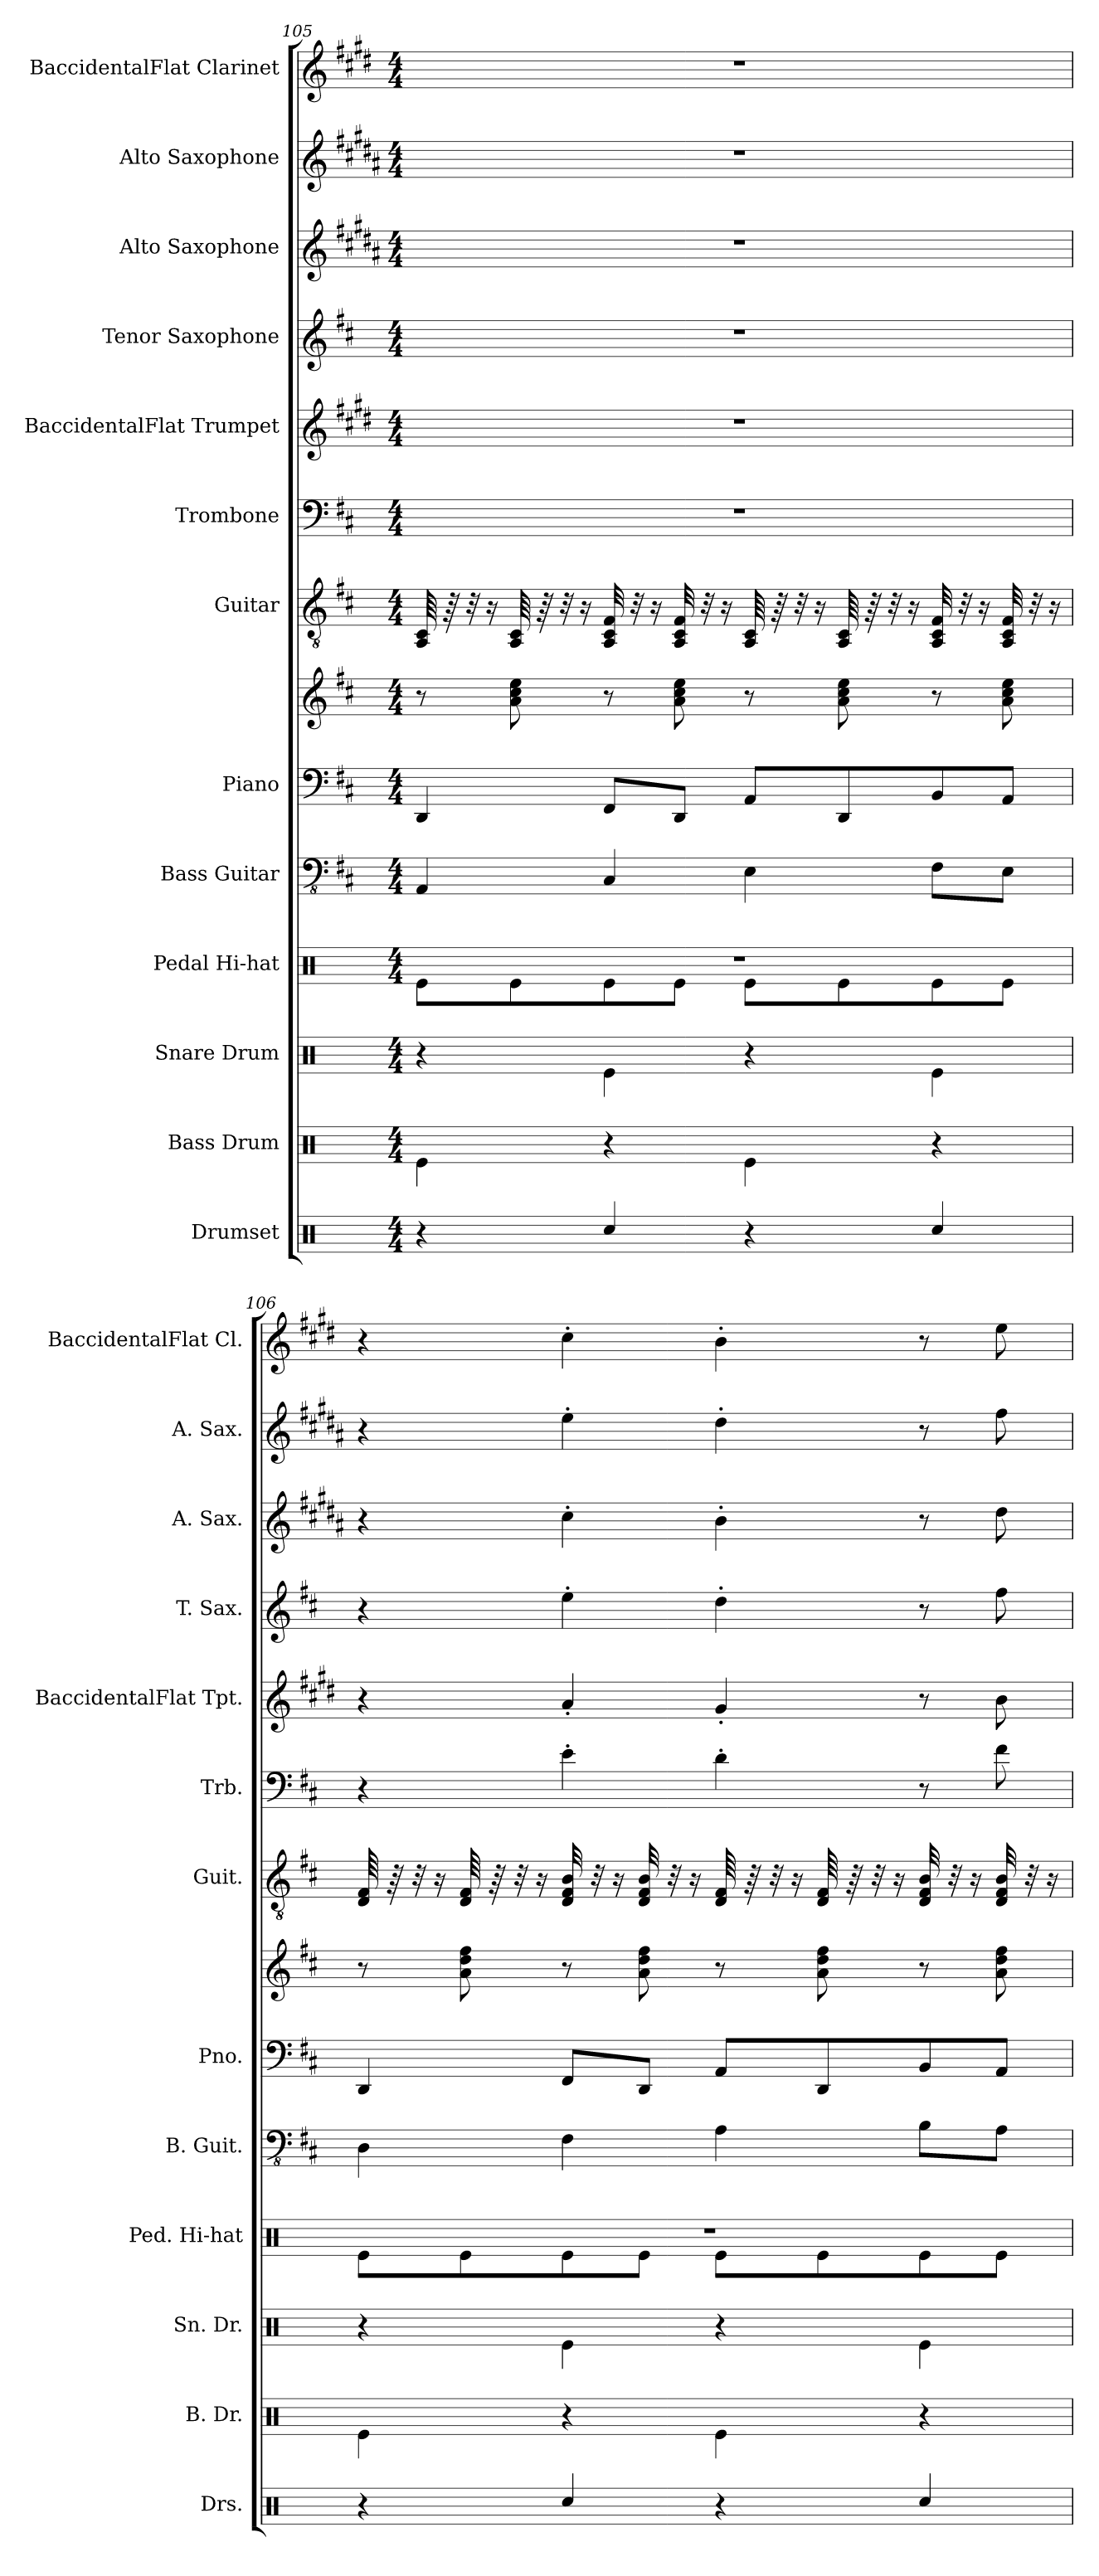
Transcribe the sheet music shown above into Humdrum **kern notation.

**kern	**kern	**kern	**kern	**kern	**kern	**kern	**kern	**kern	**kern	**kern	**kern	**kern	**kern
*part13	*part12	*part11	*part10	*part9	*part8	*part8	*part7	*part6	*part5	*part4	*part3	*part2	*part1
*staff14	*staff13	*staff12	*staff11	*staff10	*staff9	*staff8	*staff7	*staff6	*staff5	*staff4	*staff3	*staff2	*staff1
*I"Drumset	*I"Bass Drum	*I"Snare Drum	*I"Pedal Hi-hat	*I"Bass Guitar	*I"Piano	*	*I"Guitar	*I"Trombone	*I"BaccidentalFlat Trumpet	*I"Tenor Saxophone	*I"Alto Saxophone	*I"Alto Saxophone	*I"BaccidentalFlat Clarinet
*I'Drs.	*I'B. Dr.	*I'Sn. Dr.	*I'Ped. Hi-hat	*I'B. Guit.	*I'Pno.	*	*I'Guit.	*I'Trb.	*I'BaccidentalFlat Tpt.	*I'T. Sax.	*I'A. Sax.	*I'A. Sax.	*I'BaccidentalFlat Cl.
!!LO:PB:g=z
*clefX	*clefX	*clefX	*clefX	*clefFv4	*clefF4	*clefG2	*clefGv2	*clefF4	*clefG2	*clefG2	*clefG2	*clefG2	*clefG2
*	*	*	*	*	*	*	*	*	*ITrd1c2	*ITrd8c14	*ITrd5c9	*ITrd5c9	*ITrd1c2
*k[]	*k[]	*k[]	*k[]	*k[f#c#]	*k[f#c#]	*k[f#c#]	*k[f#c#]	*k[f#c#]	*k[f#c#]	*k[f#c#]	*k[f#c#]	*k[f#c#]	*k[f#c#]
*M4/4	*M4/4	*M4/4	*M4/4	*M4/4	*M4/4	*M4/4	*M4/4	*M4/4	*M4/4	*M4/4	*M4/4	*M4/4	*M4/4
=105	=105	=105	=105	=105	=105	=105	=105	=105	=105	=105	=105	=105	=105
*	*	*	*^	*	*	*	*	*	*	*	*	*	*
4r	4Re\	4r	1r	8Re\L	4AAA/	4DD/	8r	64AA/ 64C#/	1r	1r	1r	1r	1r	1r
.	.	.	.	.	.	.	.	64r	.	.	.	.	.	.
.	.	.	.	.	.	.	.	32r	.	.	.	.	.	.
.	.	.	.	.	.	.	.	16r	.	.	.	.	.	.
.	.	.	.	8Re\	.	.	8a\ 8cc#\ 8ee\	64AA/ 64C#/	.	.	.	.	.	.
.	.	.	.	.	.	.	.	64r	.	.	.	.	.	.
.	.	.	.	.	.	.	.	32r	.	.	.	.	.	.
.	.	.	.	.	.	.	.	16r	.	.	.	.	.	.
4Rcc/	4r	4Re\	.	8Re\	4CC#/	8FF#/L	8r	32AA/ 32C#/ 32F#/	.	.	.	.	.	.
.	.	.	.	.	.	.	.	32r	.	.	.	.	.	.
.	.	.	.	.	.	.	.	16r	.	.	.	.	.	.
.	.	.	.	8Re\J	.	8DD/J	8a\ 8cc#\ 8ee\	32AA/ 32C#/ 32F#/	.	.	.	.	.	.
.	.	.	.	.	.	.	.	32r	.	.	.	.	.	.
.	.	.	.	.	.	.	.	16r	.	.	.	.	.	.
4r	4Re\	4r	.	8Re\L	4EE\	8AA/L	8r	64AA/ 64C#/	.	.	.	.	.	.
.	.	.	.	.	.	.	.	64r	.	.	.	.	.	.
.	.	.	.	.	.	.	.	32r	.	.	.	.	.	.
.	.	.	.	.	.	.	.	16r	.	.	.	.	.	.
.	.	.	.	8Re\	.	8DD/	8a\ 8cc#\ 8ee\	64AA/ 64C#/	.	.	.	.	.	.
.	.	.	.	.	.	.	.	64r	.	.	.	.	.	.
.	.	.	.	.	.	.	.	32r	.	.	.	.	.	.
.	.	.	.	.	.	.	.	16r	.	.	.	.	.	.
4Rcc/	4r	4Re\	.	8Re\	8FF#\L	8BB/	8r	32AA/ 32C#/ 32F#/	.	.	.	.	.	.
.	.	.	.	.	.	.	.	32r	.	.	.	.	.	.
.	.	.	.	.	.	.	.	16r	.	.	.	.	.	.
.	.	.	.	8Re\J	8EE\J	8AA/J	8a\ 8cc#\ 8ee\	32AA/ 32C#/ 32F#/	.	.	.	.	.	.
.	.	.	.	.	.	.	.	32r	.	.	.	.	.	.
.	.	.	.	.	.	.	.	16r	.	.	.	.	.	.
!!LO:PB:g=z
=106	=106	=106	=106	=106	=106	=106	=106	=106	=106	=106	=106	=106	=106	=106
4r	4Re\	4r	1r	8Re\L	4DD\	4DD/	8r	64D/ 64F#/	4r	4r	4r	4r	4r	4r
.	.	.	.	.	.	.	.	64r	.	.	.	.	.	.
.	.	.	.	.	.	.	.	32r	.	.	.	.	.	.
.	.	.	.	.	.	.	.	16r	.	.	.	.	.	.
.	.	.	.	8Re\	.	.	8a\ 8dd\ 8ff#\	64D/ 64F#/	.	.	.	.	.	.
.	.	.	.	.	.	.	.	64r	.	.	.	.	.	.
.	.	.	.	.	.	.	.	32r	.	.	.	.	.	.
.	.	.	.	.	.	.	.	16r	.	.	.	.	.	.
4Rcc/	4r	4Re\	.	8Re\	4FF#\	8FF#/L	8r	32D/ 32F#/ 32B/	4e'\	4g'/	4e'\	4e'\	4g'\	4b'\
.	.	.	.	.	.	.	.	32r	.	.	.	.	.	.
.	.	.	.	.	.	.	.	16r	.	.	.	.	.	.
.	.	.	.	8Re\J	.	8DD/J	8a\ 8dd\ 8ff#\	32D/ 32F#/ 32B/	.	.	.	.	.	.
.	.	.	.	.	.	.	.	32r	.	.	.	.	.	.
.	.	.	.	.	.	.	.	16r	.	.	.	.	.	.
4r	4Re\	4r	.	8Re\L	4AA\	8AA/L	8r	64D/ 64F#/	4d'\	4f#'/	4d'\	4d'\	4f#'\	4a'\
.	.	.	.	.	.	.	.	64r	.	.	.	.	.	.
.	.	.	.	.	.	.	.	32r	.	.	.	.	.	.
.	.	.	.	.	.	.	.	16r	.	.	.	.	.	.
.	.	.	.	8Re\	.	8DD/	8a\ 8dd\ 8ff#\	64D/ 64F#/	.	.	.	.	.	.
.	.	.	.	.	.	.	.	64r	.	.	.	.	.	.
.	.	.	.	.	.	.	.	32r	.	.	.	.	.	.
.	.	.	.	.	.	.	.	16r	.	.	.	.	.	.
4Rcc/	4r	4Re\	.	8Re\	8BB\L	8BB/	8r	32D/ 32F#/ 32B/	8r	8r	8r	8r	8r	8r
.	.	.	.	.	.	.	.	32r	.	.	.	.	.	.
.	.	.	.	.	.	.	.	16r	.	.	.	.	.	.
.	.	.	.	8Re\J	8AA\J	8AA/J	8a\ 8dd\ 8ff#\	32D/ 32F#/ 32B/	8f#\	8a\	8f#\	8f#\	8a\	8dd\
.	.	.	.	.	.	.	.	32r	.	.	.	.	.	.
.	.	.	.	.	.	.	.	16r	.	.	.	.	.	.
*	*	*	*v	*v	*	*	*	*	*	*	*	*	*	*
=	=	=	=	=	=	=	=	=	=	=	=	=	=
*-	*-	*-	*-	*-	*-	*-	*-	*-	*-	*-	*-	*-	*-
